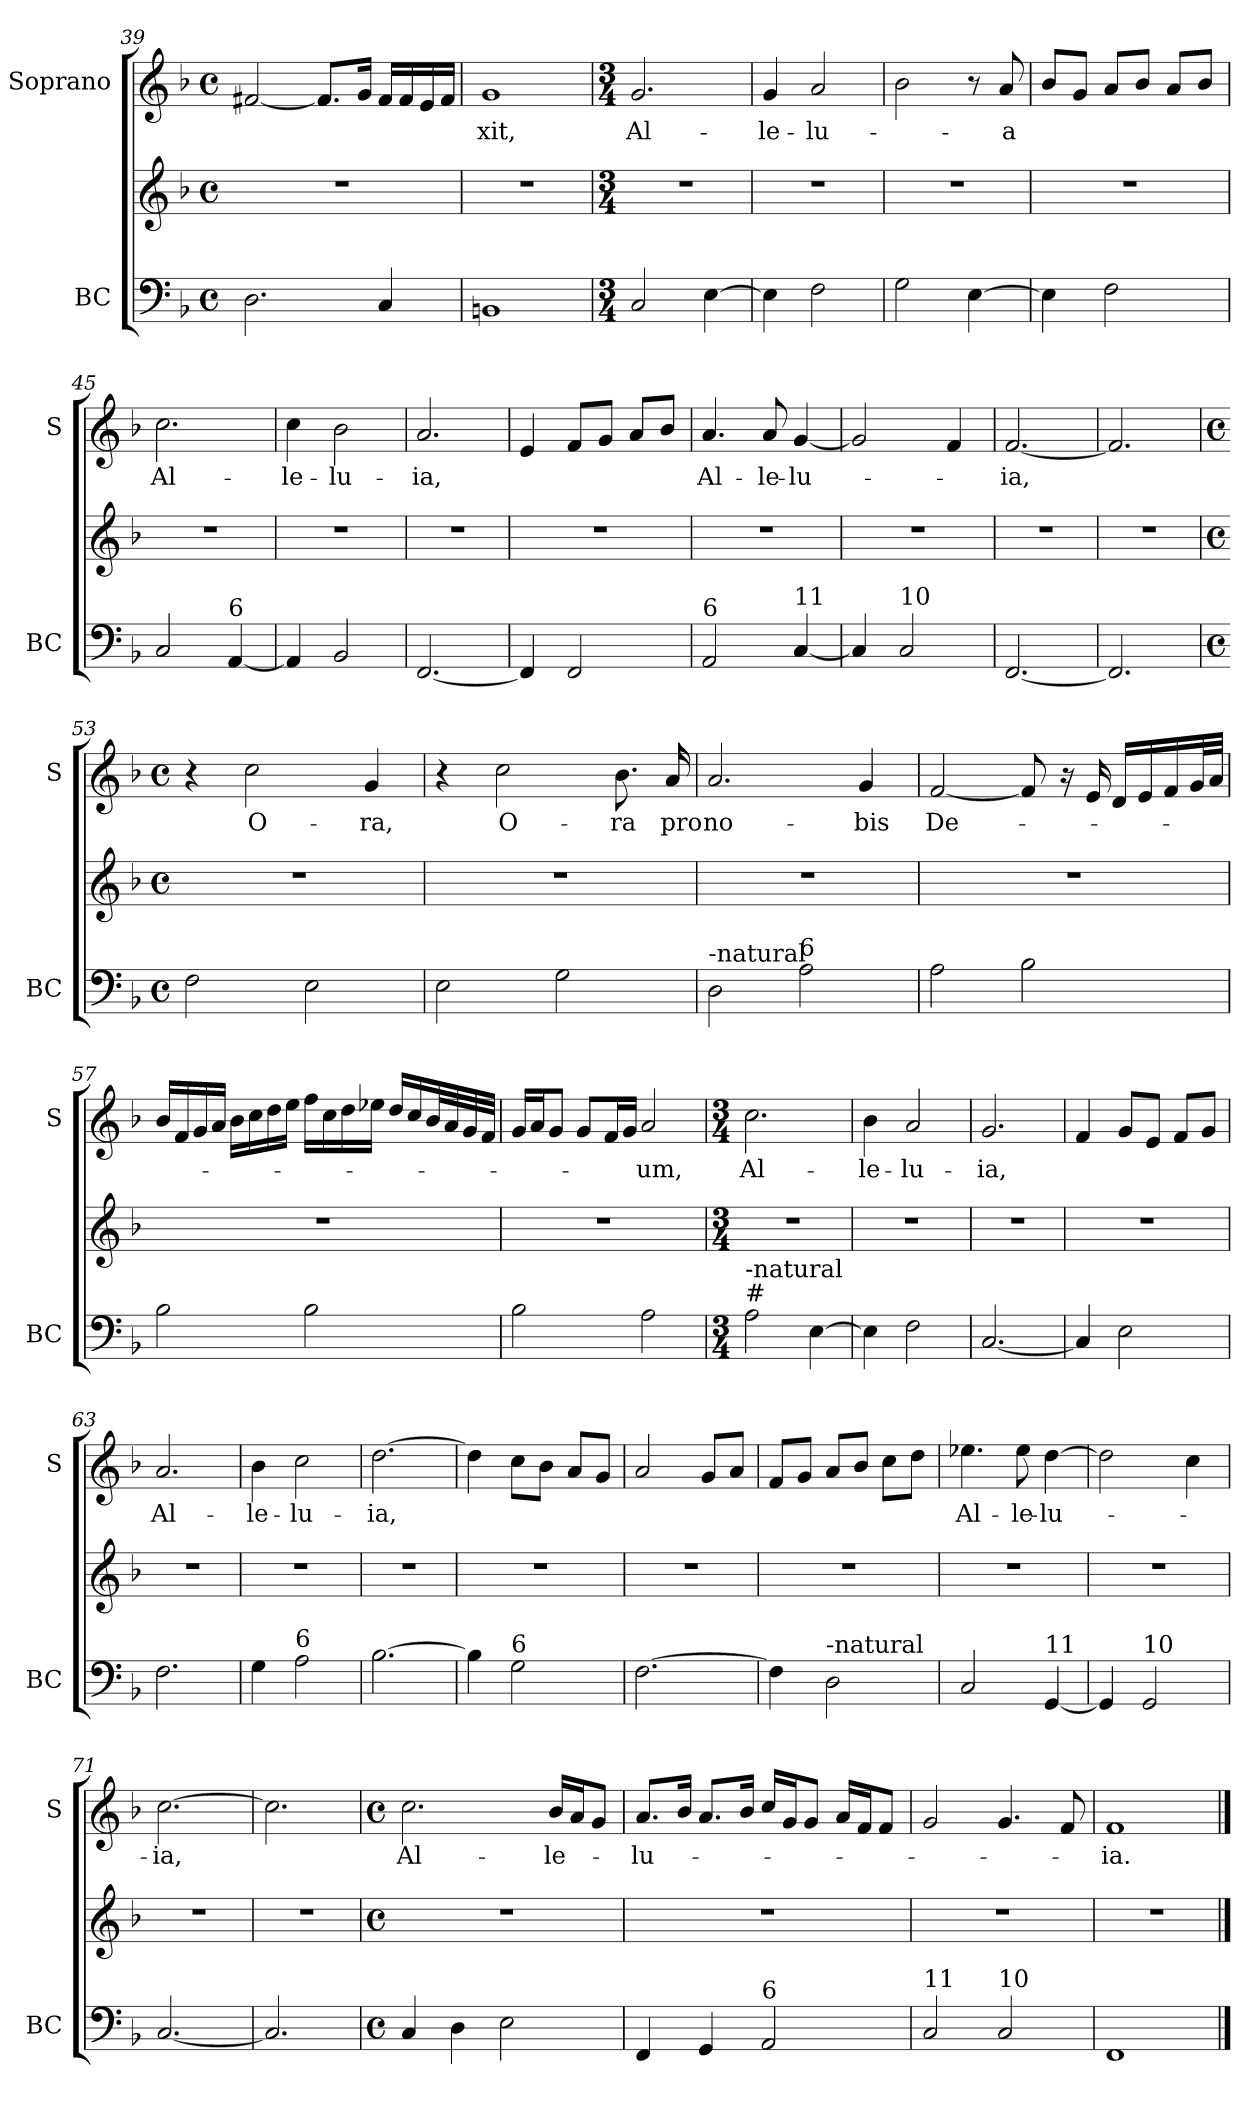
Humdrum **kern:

**kern	**kern	**kern	**text
*part2	*part2	*part1	*part1
*staff3	*staff2	*staff1	*staff1
*I"BC	*	*I"Soprano	*
*I'BC	*	*I'S	*
*clefF4	*clefG2	*clefG2	*
*k[b-]	*k[b-]	*k[b-]	*
*F:	*F:	*F:	*
*M4/4	*M4/4	*M4/4	*
*met(c)	*met(c)	*met(c)	*
=39	=39	=39	=39
2.D\	1r	[2f#X/	.
.	.	8.f#/L]	.
.	.	16g/Jk	.
4C/	.	16f#/LL	.
.	.	16f#/	.
.	.	16e/	.
.	.	16f#/JJ	.
=40	=40	=40	=40
!	!	!	!LO:LY:b
1BBn	1r	1g	-xit,
=41	=41	=41	=41
*M3/4	*M3/4	*M3/4	*
!	!	!	!LO:LY:b
2C/	2.r	2.g/	Al-
[4E\	.	.	.
=42	=42	=42	=42
!	!	!	!LO:LY:b
4E\]	2.r	4g/	-le-
!	!	!	!LO:LY:b
2F\	.	2a/	-lu-
!!LO:LB:g=z
=43	=43	=43	=43
2G\	2.r	2b-\	.
[4E\	.	8r	.
!	!	!	!LO:LY:b
.	.	8a/	a
=44	=44	=44	=44
4E\]	2.r	8b-/L	.
.	.	8g/J	.
2F\	.	8a/L	.
.	.	8b-/J	.
.	.	8a/L	.
.	.	8b-/J	.
=45	=45	=45	=45
!	!	!	!LO:LY:b
2C/	2.r	2.cc\	Al-
!LO:TX:a:t=6	!	!	!
[4AA/	.	.	.
=46	=46	=46	=46
!	!	!	!LO:LY:b
4AA/]	2.r	4cc\	-le-
!	!	!	!LO:LY:b
2BB-/	.	2b-\	-lu-
=47	=47	=47	=47
!	!	!	!LO:LY:b
[2.FF/	2.r	2.a/	-ia,
=48	=48	=48	=48
4FF/]	2.r	4e/	.
2FF/	.	8f/L	.
.	.	8g/J	.
.	.	8a/L	.
.	.	8b-/J	.
!!LO:LB:g=z
=49	=49	=49	=49
!LO:TX:a:t=6	!	!	!
!	!	!	!LO:LY:b
2AA/	2.r	4.a/	Al-
!	!	!	!LO:LY:b
.	.	8a/	-le-
!LO:TX:a:t=11	!	!	!
!	!	!	!LO:LY:b
[4C/	.	[4g/	-lu-
=50	=50	=50	=50
4C/]	2.r	2g/]	.
!LO:TX:a:t=10	!	!	!
2C/	.	.	.
.	.	4f/	.
=51	=51	=51	=51
!	!	!	!LO:LY:b
[2.FF/	2.r	[2.f/	-ia,
=52	=52	=52	=52
2.FF/]	2.r	2.f/]	.
=53	=53	=53	=53
*M4/4	*M4/4	*M4/4	*
*met(c)	*met(c)	*met(c)	*
2F\	1r	4r	.
!	!	!	!LO:LY:b
.	.	2cc\	O-
2E\	.	.	.
!	!	!	!LO:LY:b
.	.	4g/	-ra,
=54	=54	=54	=54
2E\	1r	4r	.
!	!	!	!LO:LY:b
.	.	2cc\	O-
2G\	.	.	.
!	!	!	!LO:LY:b
.	.	8.b-\	-ra
!	!	!	!LO:LY:b
.	.	16a/	pro
!!LO:LB:g=z
=55	=55	=55	=55
!LO:TX:a:t=-natural	!	!	!
!	!	!	!LO:LY:b
2D\	1r	2.a/	no-
!LO:TX:a:t=6	!	!	!
2A\	.	.	.
!	!	!	!LO:LY:b
.	.	4g/	-bis
=56	=56	=56	=56
!	!	!	!LO:LY:b
2A\	1r	[2f/	De-
2B-\	.	8f/]	.
.	.	16r	.
.	.	16e/	.
.	.	16d/LL	.
.	.	16e/	.
.	.	16f/	.
.	.	32g/L	.
.	.	32a/JJJ	.
=57	=57	=57	=57
2B-\	1r	16b-/LL	.
.	.	16f/	.
.	.	16g/	.
.	.	16a/JJ	.
.	.	16b-\LL	.
.	.	16cc\	.
.	.	16dd\	.
.	.	16ee\JJ	.
2B-\	.	16ff\LL	.
.	.	16cc\	.
.	.	16dd\	.
.	.	16ee-X\JJ	.
.	.	16dd/LL	.
.	.	16cc/	.
.	.	32b-/L	.
.	.	32a/	.
.	.	32g/	.
.	.	32f/JJJ	.
!!LO:PB:g=z
=58	=58	=58	=58
2B-\	1r	16g/LL	.
.	.	16a/J	.
.	.	8g/J	.
.	.	8g/L	.
.	.	16f/L	.
.	.	16g/JJ	.
!	!	!	!LO:LY:b
2A\	.	2a/	-um,
=59	=59	=59	=59
*M3/4	*M3/4	*M3/4	*
!LO:TX:a:t=#	!	!	!
!LO:TX:a:t=-natural	!	!	!
!	!	!	!LO:LY:b
2A\	2.r	2.cc\	Al-
[4E\	.	.	.
=60	=60	=60	=60
!	!	!	!LO:LY:b
4E\]	2.r	4b-\	-le-
!	!	!	!LO:LY:b
2F\	.	2a/	-lu-
=61	=61	=61	=61
!	!	!	!LO:LY:b
[2.C/	2.r	2.g/	-ia,
=62	=62	=62	=62
4C/]	2.r	4f/	.
2E\	.	8g/L	.
.	.	8e/J	.
.	.	8f/L	.
.	.	8g/J	.
!!LO:LB:g=z
=63	=63	=63	=63
!	!	!	!LO:LY:b
2.F\	2.r	2.a/	Al-
=64	=64	=64	=64
!	!	!	!LO:LY:b
4G\	2.r	4b-\	-le-
!LO:TX:a:t=6	!	!	!
!	!	!	!LO:LY:b
2A\	.	2cc\	-lu-
=65	=65	=65	=65
!	!	!	!LO:LY:b
[2.B-\	2.r	[2.dd\	-ia,
=66	=66	=66	=66
4B-\]	2.r	4dd\]	.
!LO:TX:a:t=6	!	!	!
2G\	.	8cc\L	.
.	.	8b-\J	.
.	.	8a/L	.
.	.	8g/J	.
=67	=67	=67	=67
[2.F\	2.r	2a/	.
.	.	8g/L	.
.	.	8a/J	.
!!LO:LB:g=z
=68	=68	=68	=68
4F\]	2.r	8f/L	.
.	.	8g/J	.
!LO:TX:a:t=-natural	!	!	!
2D\	.	8a/L	.
.	.	8b-/J	.
.	.	8cc\L	.
.	.	8dd\J	.
=69	=69	=69	=69
!	!	!	!LO:LY:b
2C/	2.r	4.ee-X\	Al-
!	!	!	!LO:LY:b
.	.	8ee-\	-le-
!LO:TX:a:t=11	!	!	!
!	!	!	!LO:LY:b
[4GG/	.	[4dd\	-lu-
=70	=70	=70	=70
4GG/]	2.r	2dd\]	.
!LO:TX:a:t=10	!	!	!
2GG/	.	.	.
.	.	4cc\	.
=71	=71	=71	=71
!	!	!	!LO:LY:b
[2.C/	2.r	[2.cc\	-ia,
=72	=72	=72	=72
2.C/]	2.r	2.cc\]	.
!!LO:LB:g=z
=73	=73	=73	=73
*M4/4	*M4/4	*M4/4	*
*met(c)	*met(c)	*met(c)	*
!	!	!	!LO:LY:b
4C/	1r	2.cc\	Al-
4D\	.	.	.
2E\	.	.	.
!	!	!	!LO:LY:b
.	.	16b-/LL	-le-
.	.	16a/J	.
.	.	8g/J	.
=74	=74	=74	=74
!	!	!	!LO:LY:b
4FF/	1r	8.a/L	-lu-
.	.	16b-/Jk	.
4GG/	.	8.a/L	.
.	.	16b-/Jk	.
!LO:TX:a:t=6	!	!	!
2AA/	.	16cc/LL	.
.	.	16g/J	.
.	.	8g/J	.
.	.	16a/LL	.
.	.	16f/J	.
.	.	8f/J	.
=75	=75	=75	=75
!LO:TX:a:t=11	!	!	!
2C/	1r	2g/	.
!LO:TX:a:t=10	!	!	!
2C/	.	4.g/	.
.	.	8f/	.
=76	=76	=76	=76
!	!	!	!LO:LY:b
1FF	1r	1f	-ia.
==	==	==	==
*-	*-	*-	*-
